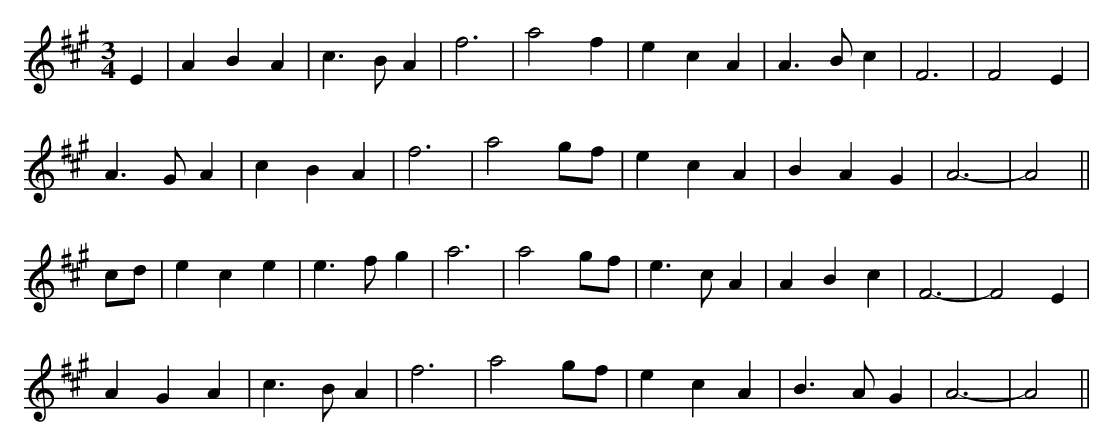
X:1
M:3/4
K:A
E2|A2 B2 A2|c3 B A2|f6|a4 f2|e2 c2 A2|A3 B c2|F6|F4 E2|
A3 G A2|c2 B2 A2|f6|a4 gf|e2 c2 A2|B2 A2 G2|A6-|A4||
cd|e2 c2 e2|e3 f g2|a6|a4 gf|e3 c A2|A2 B2 c2|F6-|F4 E2|
A2 G2 A2|c3 B A2|f6|a4 gf|e2 c2 A2|B3 A G2|A6-|A4||
